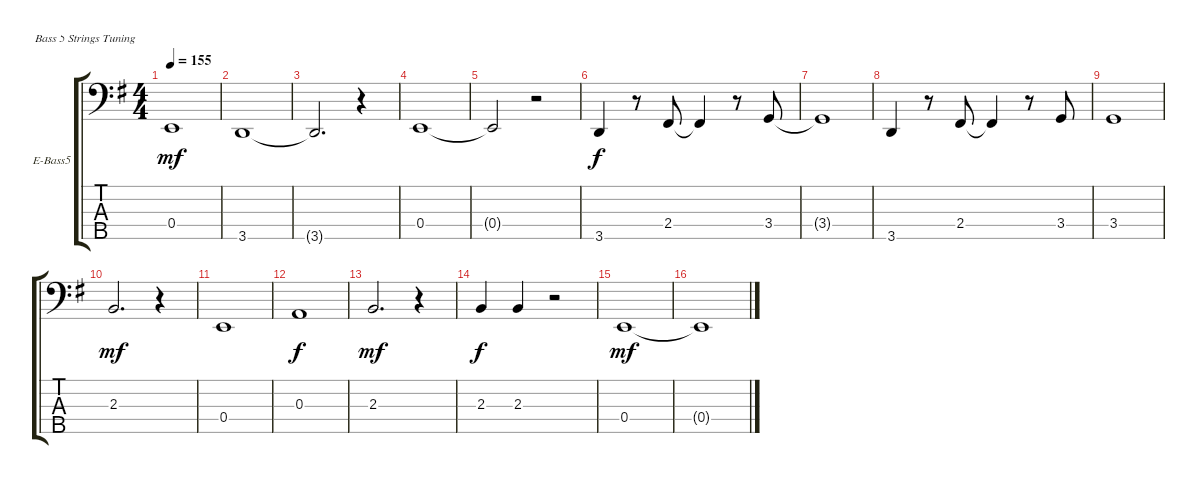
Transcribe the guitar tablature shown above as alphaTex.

\bracketExtendMode groupsimilarinstruments
\firstSystemTrackNameOrientation horizontal
\otherSystemsTrackNameOrientation horizontal
\track ("Bass" "E-Bass5") {instrument electricbassfinger}
\staff {score tabs}
\tuning (G2 D2 A1 E1 B0)
\ts (4 4)
\tempo 155
\clef f4
\ks g
0.4{t}.1{dy mf} |
3.5.1 |
3.5{t}.2{d} r.4 |
0.4.1 |
0.4{t}.2 r.2 |
3.5.4{dy f} r.8 2.4.8 2.4{t}.4 r.8 3.4.8 |
3.4{t}.1 |
3.5.4 r.8 2.4.8 2.4{t}.4 r.8 3.4.8 |
3.4.1 |
2.3.2{d dy mf} r.4 |
0.4.1 |
0.3.1{dy f} |
2.3.2{d dy mf} r.4 |
2.3.4{dy f} 2.3.4 r.2 |
0.4.1{dy mf} |
0.4{t}.1
